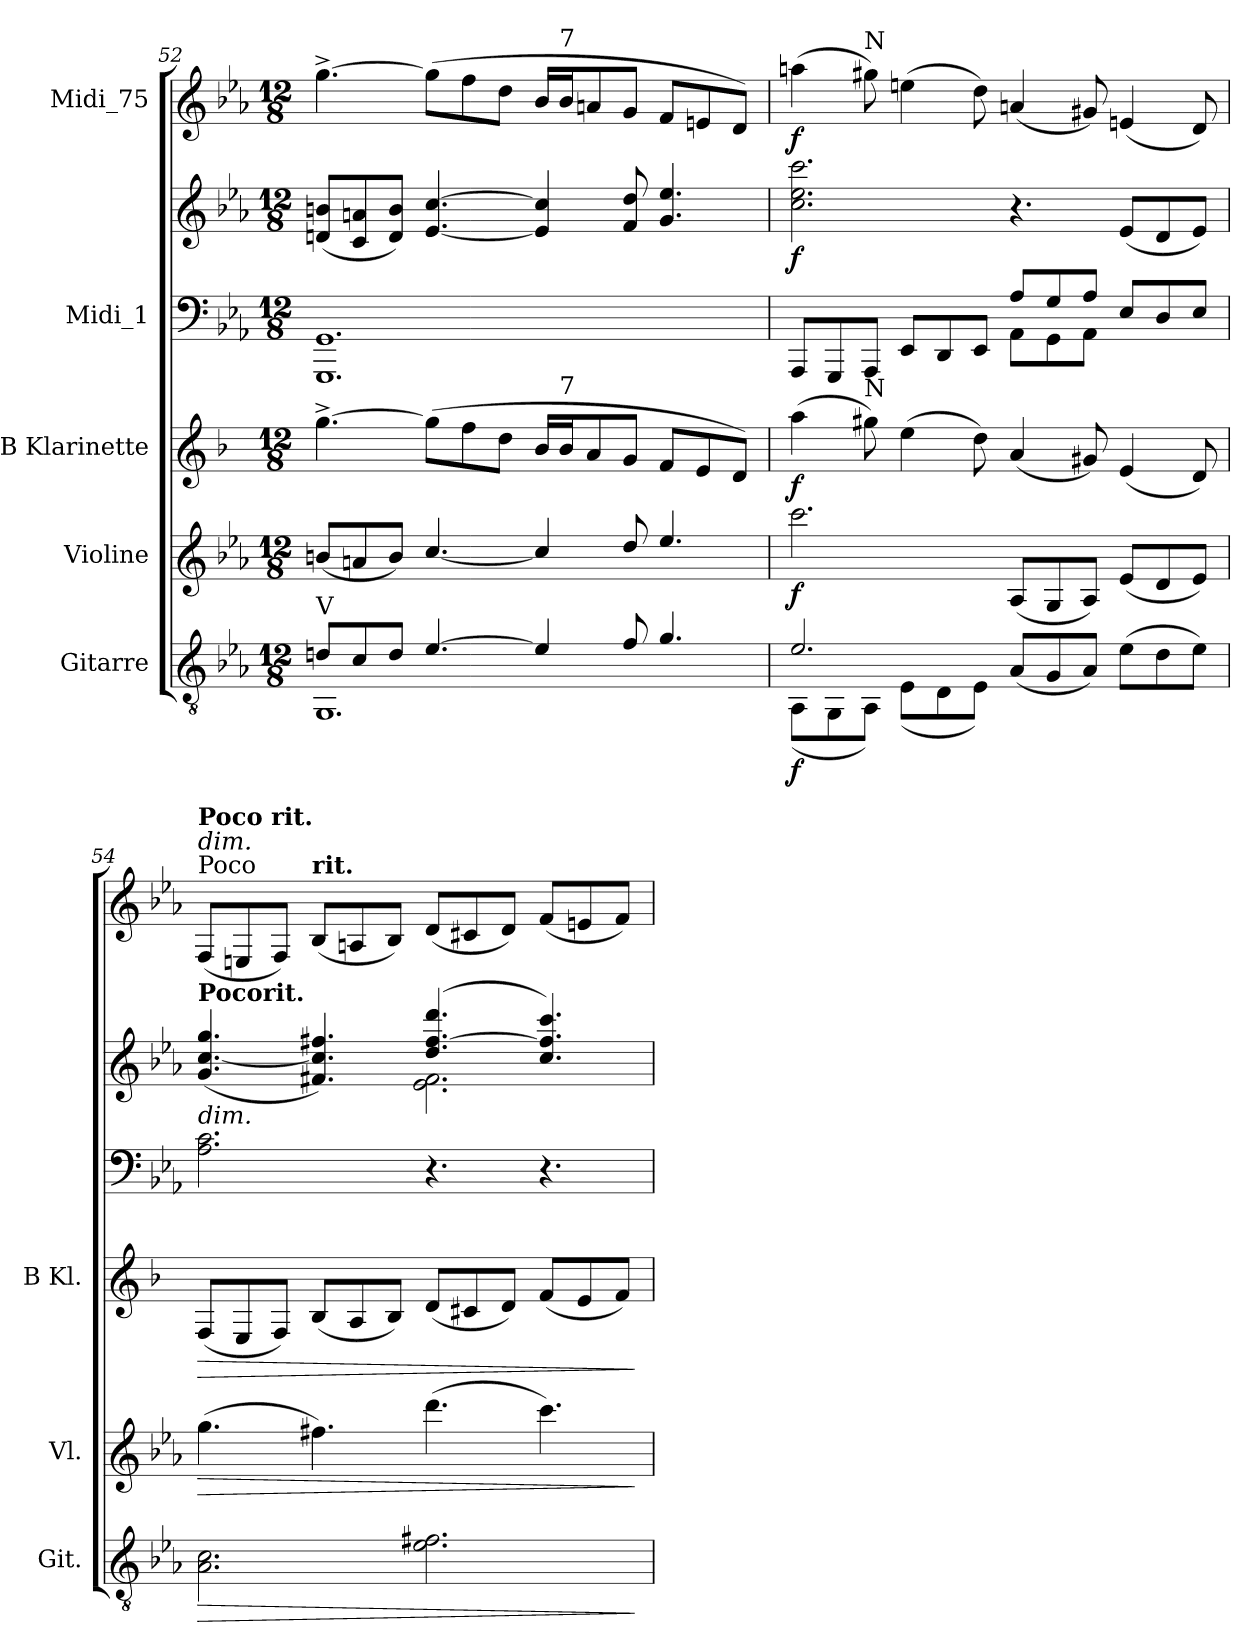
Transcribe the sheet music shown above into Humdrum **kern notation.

**kern	**dynam	**kern	**dynam	**kern	**dynam	**kern	**kern	**dynam	**kern	**dynam
*part5	*part5	*part4	*part4	*part3	*part3	*part2	*part2	*part2	*part1	*part1
*staff6	*staff6	*staff5	*staff5	*staff4	*staff4	*staff3	*staff2	*staff2/3	*staff1	*staff1
*I"Gitarre	*	*I"Violine	*	*I"B Klarinette	*	*I"Midi_1	*	*	*I"Midi_75	*
*I'Git.	*	*I'Vl.	*	*I'B Kl.	*	*	*	*	*	*
*clefGv2	*	*clefG2	*	*clefG2	*	*clefF4	*clefG2	*	*clefG2	*
*	*	*	*	*ITrd1c2	*	*	*	*	*	*
*k[b-e-a-]	*	*k[b-e-a-]	*	*k[b-e-a-]	*	*k[b-e-a-]	*k[b-e-a-]	*	*k[b-e-a-]	*
*M12/8	*	*M12/8	*	*M12/8	*	*M12/8	*M12/8	*	*M12/8	*
=52	=52	=52	=52	=52	=52	=52	=52	=52	=52	=52
*^	*	*	*	*	*	*^	*^	*	*	*
!LO:TX:a:t=V	!	!	!	!	!	!	!	!	!	!	!	!	!
8dn/L	1.GG	.	(8bn/L	.	[4.ff^\	.	1.GG	1.GGG	(8dni/ 8bn/L	2ryy	.	[4.gg^\	.
8c/	.	.	8an/	.	.	.	.	.	8c/ 8an/	.	.	.	.
8d/J	.	.	8b/J)	.	.	.	.	.	8d/ 8b/J)	.	.	.	.
[4.e-/	.	.	[4.cc/	.	(>8ff\L]	.	.	.	[4.e-/ [4.cc/	.	.	(>8gg\L]	.
.	.	.	.	.	8ee-\	.	.	.	.	2ryy	.	8ff\	.
.	.	.	.	.	8cc\J	.	.	.	.	.	.	8dd\J	.
4e-/]	.	.	4cc/]	.	16a-/LL	.	.	.	4e-/] 4cc/]	.	.	16b-\LL	.
!	!	!	!	!	!	!	!	!	!	!	!	!LO:TX:a:t=7	!
!	!	!	!	!	!LO:TX:a:t=7	!	!	!	!	!	!	!	!
.	.	.	.	.	16a-/J	.	.	.	.	.	.	16b-\J	.
.	.	.	.	.	8g/	.	.	.	.	.	.	8an/	.
8f/	.	.	8dd/	.	8f/J	.	.	.	8f/ 8dd/	2ryy	.	8g/J	.
4.g/	.	.	4.ee-/	.	8e-/L	.	.	.	4.g/ 4.ee-/	.	.	8f/L	.
.	.	.	.	.	8d/	.	.	.	.	.	.	8en/	.
.	.	.	.	.	8c/J)	.	.	.	.	.	.	8d/J)	.
=53	=53	=53	=53	=53	=53	=53	=53	=53	=53	=53	=53	=53	=53
!	!	!LO:DY:b	!	!LO:DY:b	!	!LO:DY:b	!	!	!	!	!LO:DY:b	!	!LO:DY:b
2.e-/	(8AA-\L	f	2.ccc\	f	(>4gg\	f	8AAA-/L	2ryy	2.cc\ 2.ee-\ 2.ccc\	2ryy	f	(>4aan\	f
.	8GG\	.	.	.	.	.	8GGG/	.	.	.	.	.	.
!	!	!	!	!	!	!	!	!	!	!	!	!LO:TX:a:t=N	!
!	!	!	!	!	!LO:TX:a:t=N	!	!	!	!	!	!	!	!
.	8AA-\J)	.	.	.	8ff#X\)	.	8AAA-/J	.	.	.	.	8gg#X\)	.
.	(8E-\L	.	.	.	(>4dd\	.	8EE-/L	.	.	.	.	(>4een\	.
.	8D\	.	.	.	.	.	8DD/	4ryy	.	2ryy	.	.	.
.	8E-\J)	.	.	.	8cc\)	.	8EE-/J	.	.	.	.	8dd\)	.
2.ryy	(8A-/L	.	(8A-/L	.	(4g/	.	8A-/L	8AA-\L	4.r	.	.	(4an/	.
.	8G/	.	8G/	.	.	.	8G/	8GG\	.	.	.	.	.
.	8A-/J)	.	8A-/J)	.	8f#X/)	.	8A-/J	8AA-\J	.	2ryy	.	8g#X/)	.
.	(>8e-\L	.	(8e-/L	.	(4d/	.	8E-/L	8ryy	(8e-/L	.	.	(4en/	.
.	8d\	.	8d/	.	.	.	8D/	4ryy	8d/	.	.	.	.
.	8e-\J)	.	8e-/J)	.	8c/)	.	8E-/J	.	8e-/J)	.	.	8d/)	.
=54	=54	=54	=54	=54	=54	=54	=54	=54	=54	=54	=54	=54	=54
!	!	!	!	!	!	!	!	!	!	!	!	!LO:TX:a:t=Poco	!
!	!	!	!	!	!	!	!	!	!	!	!	!LO:TX:a:i:t=dim.	!
!	!	!	!	!	!	!	!	!	!	!	!	!LO:TX:a:B:t=Poco rit.	!
!	!	!	!	!	!	!	!	!	!LO:TX:a:B:t=Pocorit.	!	!	!	!
!	!	!	!	!	!	!	!LO:TX:a:i:t=dim.	!	!	!	!	!	!
!	!	!LO:HP:b	!	!LO:HP:b	!	!LO:HP:b	!	!	!	!	!	!	!
*v	*v	*	*	*	*	*	*	*	*	*	*	*	*
2.A-\ 2.c\	>	(>4.gg\	>	(8E-/L	>	2.A-\ 2.c\	2ryy	(>4.g/ [4.cc/ 4.gg/	2ryy	.	(8F/L	.
.	.	.	.	8D/	.	.	.	.	.	.	8En/	.
.	.	.	.	8E-/J)	.	.	.	.	.	.	8F/J)	.
!	!	!	!	!	!	!	!	!	!	!	!LO:TX:a:B:t=rit.	!
.	.	4.ff#X\)	.	(8A-/L	.	.	.	4.f#X/ 4.cc/] 4.ff#X/)	.	.	(8B-/L	.
.	.	.	.	8G/	.	.	2ryy	.	4ryy	.	8An/	.
.	.	.	.	8A-/J)	.	.	.	.	.	.	8B-/J)	.
2.e-\ 2.f#X\	.	(>4.ddd\	.	(8c/L	.	4.r	.	(>4.dd/ [4.ff#/ 4.ddd/	2.e-\ 2.f#\	.	(8d/L	.
.	.	.	.	8Bn/	.	.	.	.	.	.	8c#X/	.
.	.	.	.	8c/J)	.	.	2ryy	.	.	.	8d/J)	.
.	.	4.ccc\)	.	(8e-/L	.	4.r	.	4.cc/ 4.ff#/] 4.ccc/)	.	.	(8f/L	.
.	.	.	.	8d/	.	.	.	.	.	.	8en/	.
.	.	.	.	8e-/J)	.	.	.	.	.	.	8f/J)	.
*	*	*	*	*	*	*v	*v	*	*	*	*	*
*	*	*	*	*	*	*	*v	*v	*	*	*
.	]	.	]	.	]	.	.	.	.	.
=	=	=	=	=	=	=	=	=	=	=
*-	*-	*-	*-	*-	*-	*-	*-	*-	*-	*-
